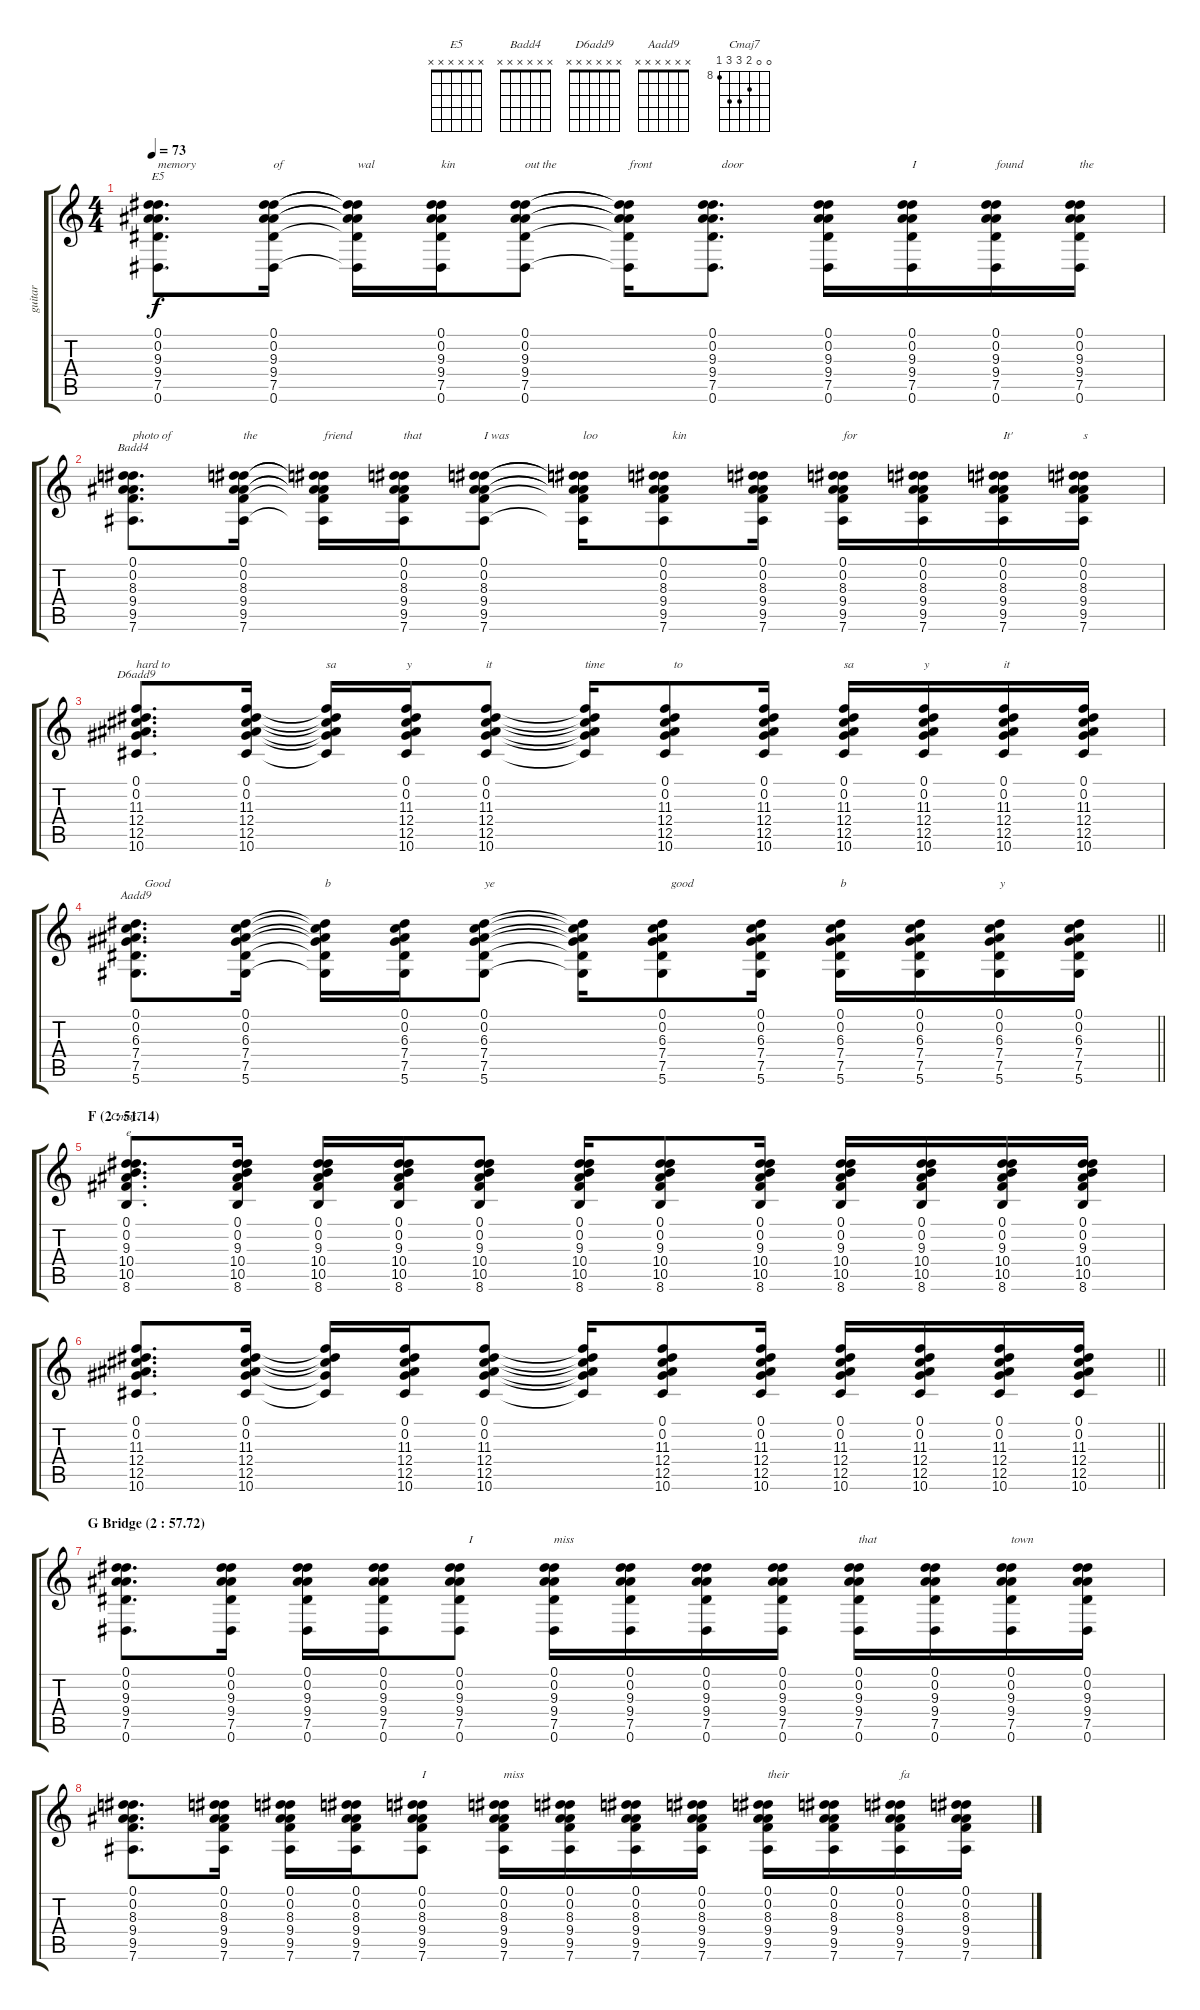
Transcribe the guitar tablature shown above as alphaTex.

\track ("guitar" "guitar") {instrument acousticguitarsteel}
\staff {score tabs}
\tuning (Eb4 Bb3 Gb3 Db3 Ab2 Eb2) {hide}
\chord ("E5" x x x x x x)
\chord ("Badd4" x x x x x x)
\chord ("D6add9" x x x x x x)
\chord ("Aadd9" x x x x x x)
\chord ("Cmaj7" 0 0 9 10 10 8) {firstfret 8}
\ts (4 4)
\tempo 73
\clef g2
\ks c
(0.1 0.2 9.3 9.4 7.5 0.6).8{d ch "E5" txt "memory" dy f beam Down} (0.1 0.2 9.3 9.4 7.5 0.6).16{txt "of" beam Down} (0.1{t} 0.2{t} 9.3{t} 9.4{t} 7.5{t} 0.6{t}).16{txt "wal" beam Down} (0.1 0.2 9.3 9.4 7.5 0.6).16{txt "kin" beam Down} (0.1 0.2 9.3 9.4 7.5 0.6).8{txt "out the" beam Down} (0.1{t} 0.2{t} 9.3{t} 9.4{t} 7.5{t} 0.6{t}).16{txt "front" beam Down} (0.1 0.2 9.3 9.4 7.5 0.6).8{d txt "   door" beam Down} (0.1 0.2 9.3 9.4 7.5 0.6).16{beam Down} (0.1 0.2 9.3 9.4 7.5 0.6).16{txt "I" beam Down} (0.1 0.2 9.3 9.4 7.5 0.6).16{txt "found" beam Down} (0.1 0.2 9.3 9.4 7.5 0.6).16{txt "the" beam Down} |
(0.1 0.2 8.3 9.4 9.5 7.6).8{d ch "Badd4" txt "photo of" beam Down} (0.1 0.2 8.3 9.4 9.5 7.6).16{txt "the" beam Down} (0.1{t} 0.2{t} 8.3{t} 9.4{t} 9.5{t} 7.6{t}).16{txt "friend" beam Down} (0.1 0.2 8.3 9.4 9.5 7.6).16{txt "that" beam Down} (0.1 0.2 8.3 9.4 9.5 7.6).8{txt "I was" beam Down} (0.1{t} 0.2{t} 8.3{t} 9.4{t} 9.5{t} 7.6{t}).16{txt "loo" beam Down} (0.1 0.2 8.3 9.4 9.5 7.6).8{txt "   kin" beam Down} (0.1 0.2 8.3 9.4 9.5 7.6).16{beam Down} (0.1 0.2 8.3 9.4 9.5 7.6).16{txt "for" beam Down} (0.1 0.2 8.3 9.4 9.5 7.6).16{beam Down} (0.1 0.2 8.3 9.4 9.5 7.6).16{txt "It'" beam Down} (0.1 0.2 8.3 9.4 9.5 7.6).16{txt "s" beam Down} |
(0.1 0.2 11.3 12.4 12.5 10.6).8{d ch "D6add9" txt "hard to"} (0.1 0.2 11.3 12.4 12.5 10.6).16 (0.1{t} 0.2{t} 11.3{t} 12.4{t} 12.5{t} 10.6{t}).16{txt "sa"} (0.1 0.2 11.3 12.4 12.5 10.6).16{txt "y"} (0.1 0.2 11.3 12.4 12.5 10.6).8{txt "it"} (0.1{t} 0.2{t} 11.3{t} 12.4{t} 12.5{t} 10.6{t}).16{txt "time"} (0.1 0.2 11.3 12.4 12.5 10.6).8{txt "   to"} (0.1 0.2 11.3 12.4 12.5 10.6).16 (0.1 0.2 11.3 12.4 12.5 10.6).16{txt "sa"} (0.1 0.2 11.3 12.4 12.5 10.6).16{txt "y"} (0.1 0.2 11.3 12.4 12.5 10.6).16{txt "it"} (0.1 0.2 11.3 12.4 12.5 10.6).16 |
\barLineRight lightlight
(0.1 0.2 6.3 7.4 7.5 5.6).8{d ch "Aadd9" txt "   Good" beam Down} (0.1 0.2 6.3 7.4 7.5 5.6).16{beam Down} (0.1{t} 0.2{t} 6.3{t} 7.4{t} 7.5{t} 5.6{t}).16{txt "b" beam Down} (0.1 0.2 6.3 7.4 7.5 5.6).16{beam Down} (0.1 0.2 6.3 7.4 7.5 5.6).8{txt "ye" beam Down} (0.1{t} 0.2{t} 6.3{t} 7.4{t} 7.5{t} 5.6{t}).16{beam Down} (0.1 0.2 6.3 7.4 7.5 5.6).8{txt "   good" beam Down} (0.1 0.2 6.3 7.4 7.5 5.6).16{beam Down} (0.1 0.2 6.3 7.4 7.5 5.6).16{txt "b" beam Down} (0.1 0.2 6.3 7.4 7.5 5.6).16{beam Down} (0.1 0.2 6.3 7.4 7.5 5.6).16{txt "y" beam Down} (0.1 0.2 6.3 7.4 7.5 5.6).16{beam Down} |
\section ("" "F (2 : 51.14)")
(0.1 0.2 9.3 10.4 10.5 8.6).8{d ch "Cmaj7" txt "e"} (0.1 0.2 9.3 10.4 10.5 8.6).16 (0.1 0.2 9.3 10.4 10.5 8.6).16 (0.1 0.2 9.3 10.4 10.5 8.6).16 (0.1 0.2 9.3 10.4 10.5 8.6).8 (0.1 0.2 9.3 10.4 10.5 8.6).16 (0.1 0.2 9.3 10.4 10.5 8.6).8 (0.1 0.2 9.3 10.4 10.5 8.6).16 (0.1 0.2 9.3 10.4 10.5 8.6).16 (0.1 0.2 9.3 10.4 10.5 8.6).16 (0.1 0.2 9.3 10.4 10.5 8.6).16 (0.1 0.2 9.3 10.4 10.5 8.6).16 |
\barLineRight lightlight
(0.1 0.2 11.3 12.4 12.5 10.6).8{d} (0.1 0.2 11.3 12.4 12.5 10.6).16 (0.1{t} 11.3{t} 12.4{t} 12.5{t} 10.6{t}).16 (0.1 0.2 11.3 12.4 12.5 10.6).16 (0.1 0.2 11.3 12.4 12.5 10.6).8 (0.1{t} 0.2{t} 11.3{t} 12.4{t} 12.5{t} 10.6{t}).16 (0.1 0.2 11.3 12.4 12.5 10.6).8 (0.1 0.2 11.3 12.4 12.5 10.6).16 (0.1 0.2 11.3 12.4 12.5 10.6).16 (0.1 0.2 11.3 12.4 12.5 10.6).16 (0.1 0.2 11.3 12.4 12.5 10.6).16 (0.1 0.2 11.3 12.4 12.5 10.6).16 |
\section ("" "G Bridge (2 : 57.72)")
(0.1 0.2 9.3 9.4 7.5 0.6).8{d beam Down} (0.1 0.2 9.3 9.4 7.5 0.6).16{beam Down} (0.1 0.2 9.3 9.4 7.5 0.6).16{beam Down} (0.1 0.2 9.3 9.4 7.5 0.6).16{beam Down} (0.1 0.2 9.3 9.4 7.5 0.6).8{txt "   I" beam Down} (0.1 0.2 9.3 9.4 7.5 0.6).16{txt "miss" beam Down} (0.1 0.2 9.3 9.4 7.5 0.6).16{beam Down} (0.1 0.2 9.3 9.4 7.5 0.6).16{beam Down} (0.1 0.2 9.3 9.4 7.5 0.6).16{beam Down} (0.1 0.2 9.3 9.4 7.5 0.6).16{txt "that" beam Down} (0.1 0.2 9.3 9.4 7.5 0.6).16{beam Down} (0.1 0.2 9.3 9.4 7.5 0.6).16{txt "town" beam Down} (0.1 0.2 9.3 9.4 7.5 0.6).16{beam Down} |
(0.1 0.2 8.3 9.4 9.5 7.6).8{d beam Down} (0.1 0.2 8.3 9.4 9.5 7.6).16{beam Down} (0.1 0.2 8.3 9.4 9.5 7.6).16{beam Down} (0.1 0.2 8.3 9.4 9.5 7.6).16{beam Down} (0.1 0.2 8.3 9.4 9.5 7.6).8{txt "I" beam Down} (0.1 0.2 8.3 9.4 9.5 7.6).16{txt "miss" beam Down} (0.1 0.2 8.3 9.4 9.5 7.6).16{beam Down} (0.1 0.2 8.3 9.4 9.5 7.6).16{beam Down} (0.1 0.2 8.3 9.4 9.5 7.6).16{beam Down} (0.1 0.2 8.3 9.4 9.5 7.6).16{txt "their" beam Down} (0.1 0.2 8.3 9.4 9.5 7.6).16{beam Down} (0.1 0.2 8.3 9.4 9.5 7.6).16{txt "fa" beam Down} (0.1 0.2 8.3 9.4 9.5 7.6).16{beam Down}
